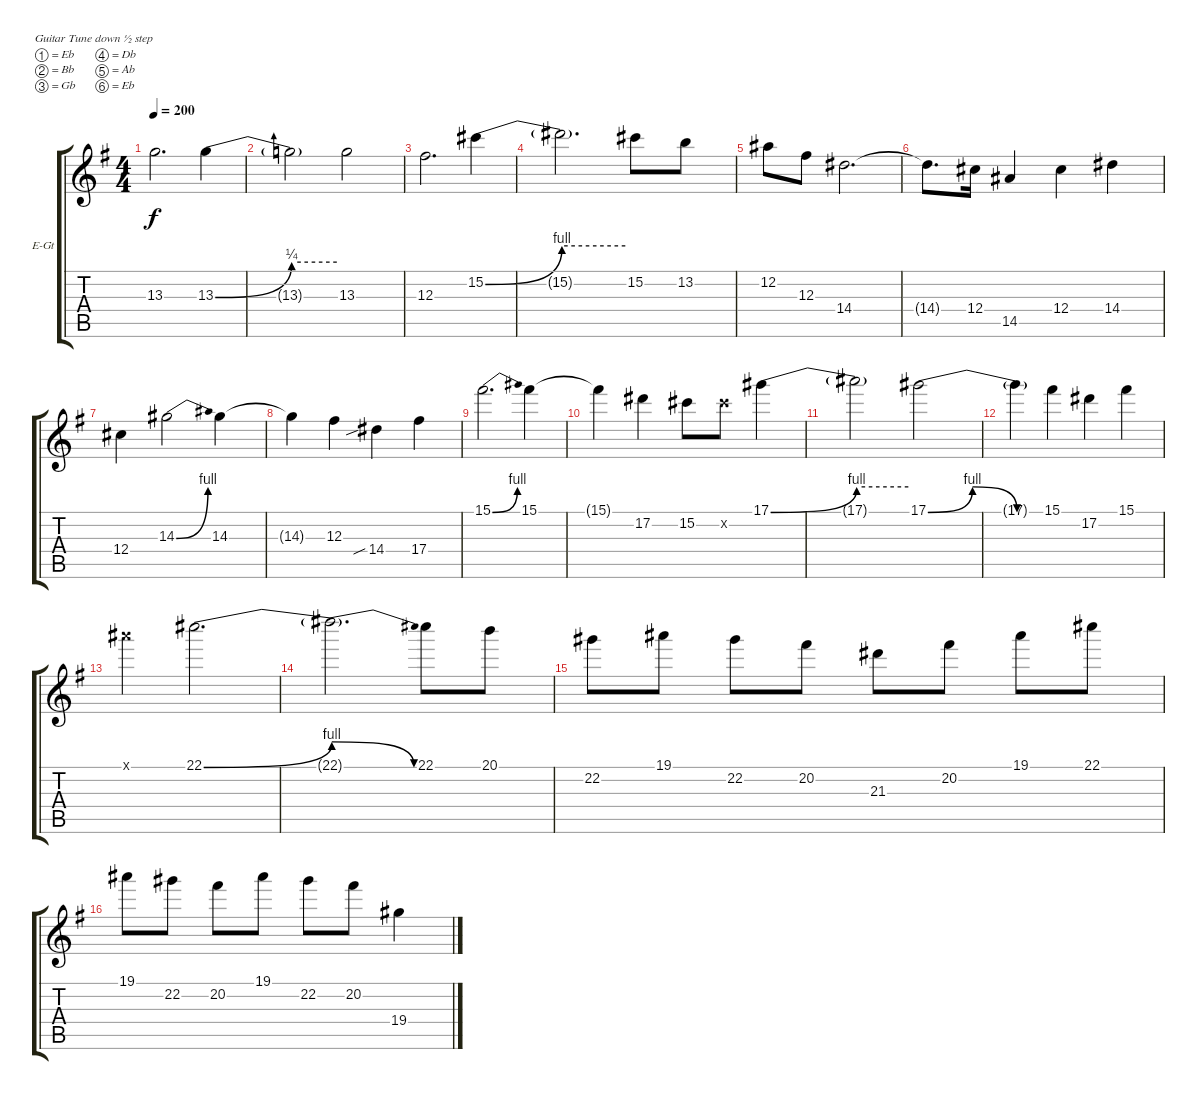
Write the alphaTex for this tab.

\bracketExtendMode groupsimilarinstruments
\firstSystemTrackNameOrientation horizontal
\otherSystemsTrackNameOrientation horizontal
\track ("Right Guitar" "E-Gt") {instrument distortionguitar}
\staff {score tabs}
\tuning (Eb4 Bb3 Gb3 Db3 Ab2 Eb2)
\ts (4 4)
\tempo 200
\clef g2
\ks g
13.3.2{d dy f} 13.3{be (bend 0 0 60 1)}.4 |
13.3{be (hold 0 1 60 1) t}.2 13.3.2 |
12.3.2{d} 15.2{be (bend 0 0 60 4)}.4 |
15.2{be (hold 0 4 60 4) t}.2{d} 15.2.8 13.2.8 |
12.2.8 12.3.8 14.4.2{d} |
14.4{t}.8{d} 12.4.16 14.5.4 12.4.4 14.4.4 |
12.4.4 14.3{be (bend 0 0 60 4)}.2 14.3.4 |
14.3{t}.4 12.3.4 14.4{sib}.4 17.4.4 |
15.1{be (bend 0 0 60 4)}.2{d} 15.1.4 |
15.1{t}.4 17.2.4 15.2.8 15.2{x}.8 17.1{be (bend 0 0 60 4)}.4 |
17.1{be (hold 0 4 60 4) t}.2 17.1{be (bendrelease 0 0 30 4 30 4 60 0)}.2 |
17.1{be (hold 0 0 60 0) t}.4 15.1.4 17.2.4 15.1.4 |
19.1{x}.4 22.1{be (bend 0 0 60 4)}.2{d} |
22.1{be (release 0 4 60 0) t}.2{d} 22.1.8 20.1.8 |
22.2.8 19.1.8 22.2.8 20.2.8 21.3.8 20.2.8 19.1.8 22.1.8 |
19.1.8 22.2.8 20.2.8 19.1.8 22.2.8 20.2.8 19.4.4
